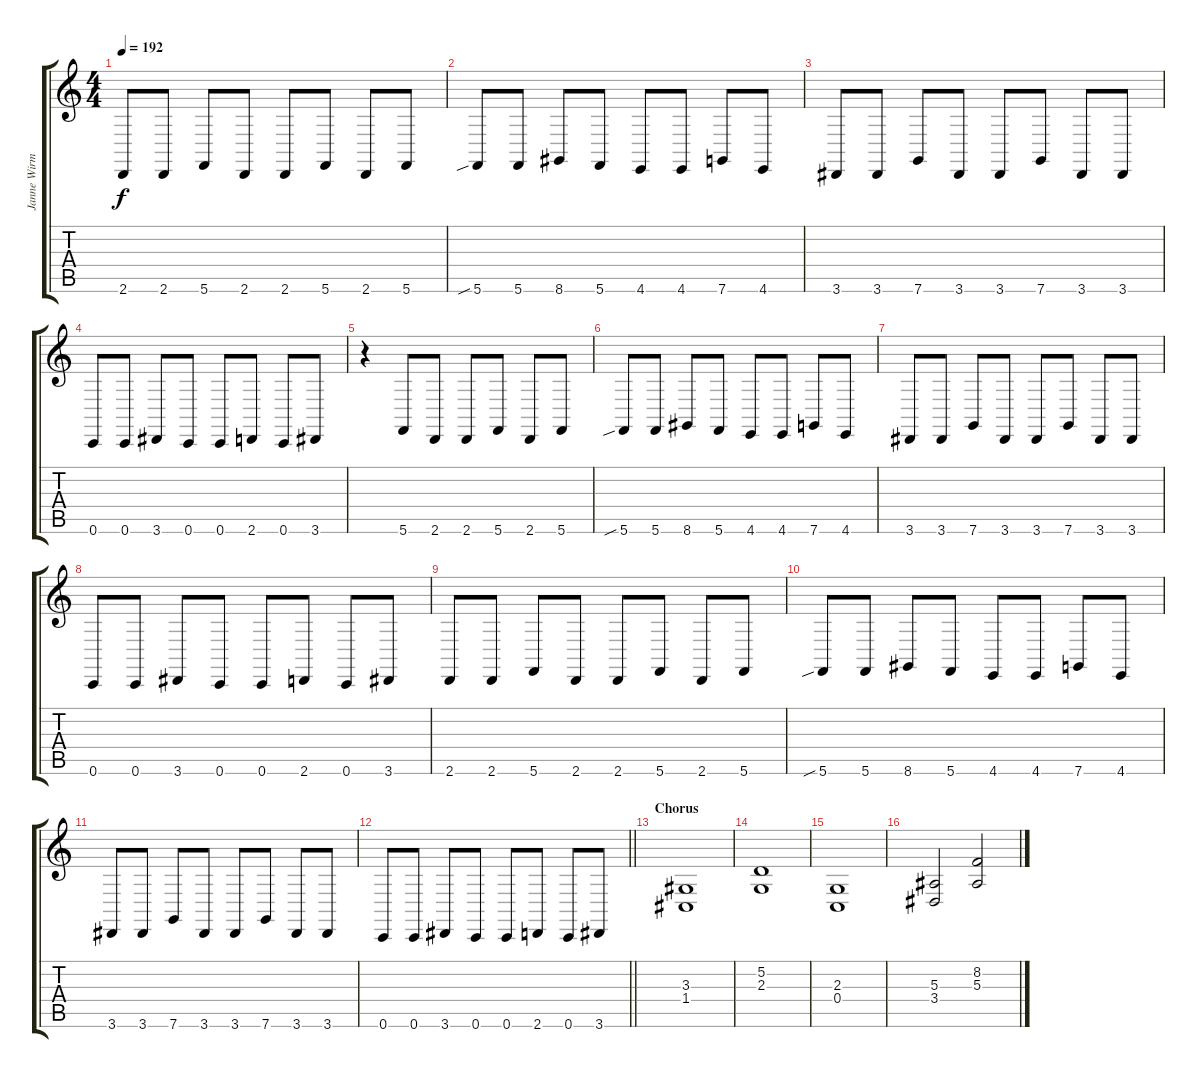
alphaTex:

\track ("Janne Wirman" "Janne Wirm") {instrument stringensemble1}
\staff {score tabs}
\tuning (D4 A3 F3 C3 G2 C2) {hide}
\ts (4 4)
\tempo 192
\clef g2
\ks c
2.6.8{dy f} 2.6.8 5.6.8 2.6.8 2.6.8 5.6.8 2.6.8 5.6.8 |
5.6{sib}.8 5.6.8 8.6.8 5.6.8 4.6.8 4.6.8 7.6.8 4.6.8 |
3.6.8 3.6.8 7.6.8 3.6.8 3.6.8 7.6.8 3.6.8 3.6.8 |
0.6.8 0.6.8 3.6.8 0.6.8 0.6.8 2.6.8 0.6.8 3.6.8 |
r.4 5.6.8 2.6.8 2.6.8 5.6.8 2.6.8 5.6.8 |
5.6{sib}.8 5.6.8 8.6.8 5.6.8 4.6.8 4.6.8 7.6.8 4.6.8 |
3.6.8 3.6.8 7.6.8 3.6.8 3.6.8 7.6.8 3.6.8 3.6.8 |
0.6.8 0.6.8 3.6.8 0.6.8 0.6.8 2.6.8 0.6.8 3.6.8 |
2.6.8 2.6.8 5.6.8 2.6.8 2.6.8 5.6.8 2.6.8 5.6.8 |
5.6{sib}.8 5.6.8 8.6.8 5.6.8 4.6.8 4.6.8 7.6.8 4.6.8 |
3.6.8 3.6.8 7.6.8 3.6.8 3.6.8 7.6.8 3.6.8 3.6.8 |
\barLineRight lightlight
0.6.8 0.6.8 3.6.8 0.6.8 0.6.8 2.6.8 0.6.8 3.6.8 |
\section ("" "Chorus")
(3.3 1.4).1 |
(5.2 2.3).1 |
(2.3 0.4).1 |
(5.3 3.4).2 (8.2 5.3).2
